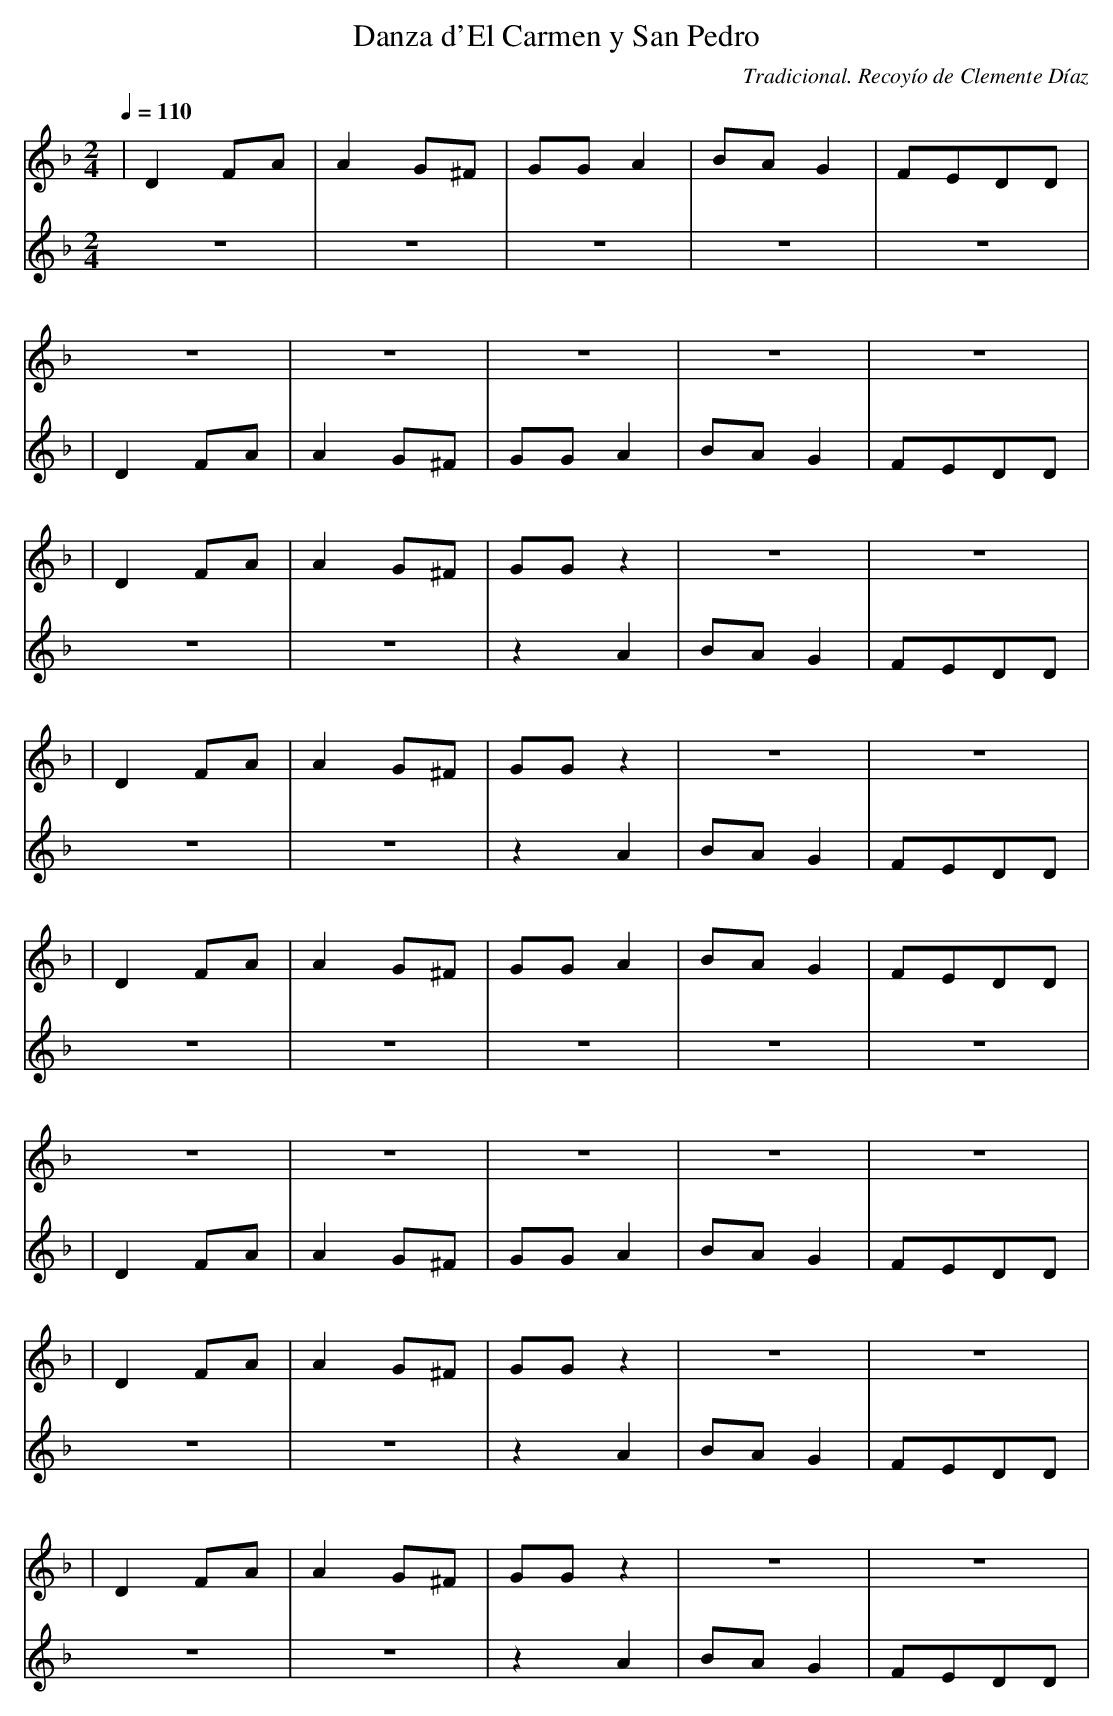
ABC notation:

X:1
T:Danza d'El Carmen y San Pedro
C:Tradicional. Recoyío de Clemente Díaz
E:2 Voces
M:2/4
L:1/8
Q:1/4=110
K:Dm
V:1
|D2 FA|A2 G^F|GG A2|BA G2|FEDD|
z4|z4|z4|z4|z4|
|D2 FA|A2 G^F|GG z2|z4|z4|
|D2 FA|A2 G^F|GG z2|z4|z4|
|D2 FA|A2 G^F|GG A2|BA G2|FEDD|
z4|z4|z4|z4|z4|
|D2 FA|A2 G^F|GG z2|z4|z4|
|D2 FA|A2 G^F|GG z2|z4|z4|
V:2
z4|z4|z4|z4|z4|
|D2 FA|A2 G^F|GG A2|BA G2|FEDD|
z4|z4|z2 A2|BA G2|FEDD|
z4|z4|z2 A2|BA G2|FEDD|
z4|z4|z4|z4|z4|
|D2 FA|A2 G^F|GG A2|BA G2|FEDD|
z4|z4|z2 A2|BA G2|FEDD|
z4|z4|z2 A2|BA G2|FEDD|
